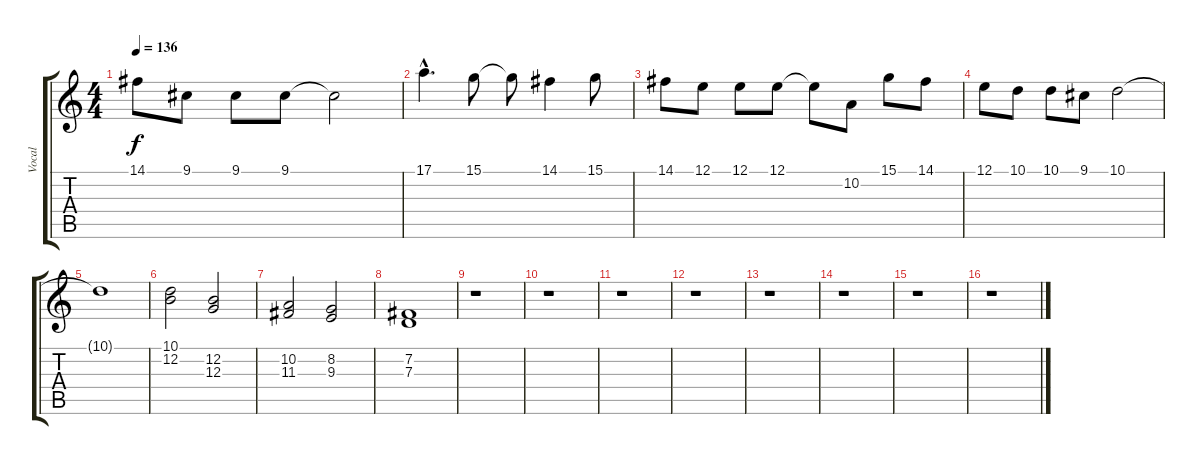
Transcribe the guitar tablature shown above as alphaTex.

\track ("Vocal" "Vocal") {instrument lead3calliope}
\staff {score tabs}
\tuning (E4 B3 G3 D3 A2 E2) {hide}
\ts (4 4)
\tempo 136
\clef g2
\ks c
14.1.8{dy f} 9.1.8 9.1.8 9.1.8 9.1{t}.2 |
17.1{hac}.4{d} 15.1.8 15.1{t}.8 14.1.4 15.1.8 |
14.1.8 12.1.8 12.1.8 12.1.8 12.1{t}.8 10.2.8 15.1.8 14.1.8 |
12.1.8 10.1.8 10.1.8 9.1.8 10.1.2 |
10.1{t}.1 |
(10.1 12.2).2 (12.2 12.3).2 |
(10.2 11.3).2 (8.2 9.3).2 |
(7.2 7.3).1 |
r.1 |
r.1 |
r.1 |
r.1 |
r.1 |
r.1 |
r.1 |
r.1
